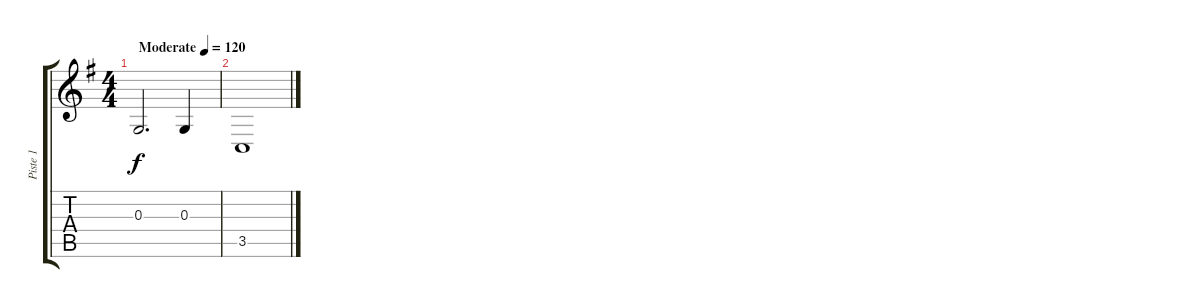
\track ("Piste 1" "Piste 1") {mute instrument lead7fifths}
\staff {score tabs}
\tuning (E4 B3 G3 D3 A2 E2) {hide}
\ts (4 4)
\tempo (120 "Moderate")
\clef g2
\ks g
0.3.2{d dy f instrument lead7fifths} 0.3.4 |
3.5.1
